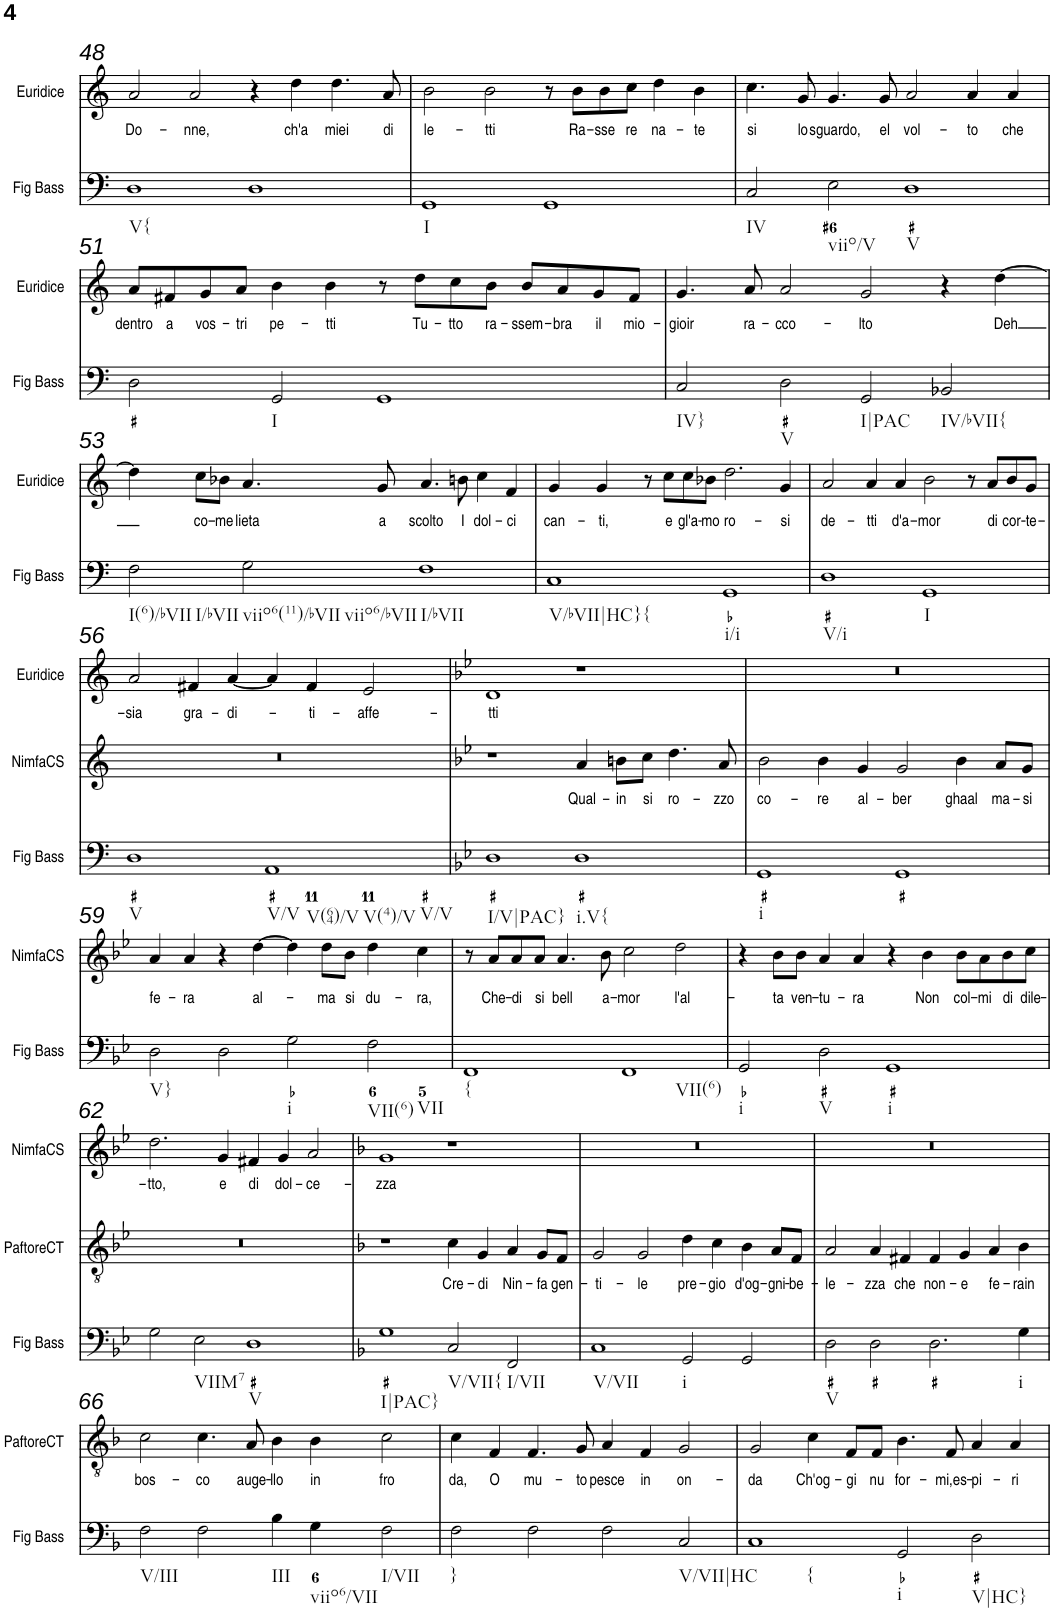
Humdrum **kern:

**kern	**kern	**text	**kern	**text	**kern	**text
*part4	*part3	*part3	*part2	*part2	*part1	*part1
*staff4	*staff3	*staff3	*staff2	*staff2	*staff1	*staff1
*I"Fig Bass	*I"Paftore del Coro	*	*I"Nimfa del Coro	*	*I"Euridice	*
*I'Fig Bass	*	*	*	*	*I'Euridice	*
!!LO:PB:g=z
*clefF4	*clefGv2	*	*clefG2	*	*clefG2	*
*k[]	*k[]	*	*k[]	*	*k[]	*
*M4/2	*M4/2	*	*M4/2	*	*M4/2	*
=48	=48	=48	=48	=48	=48	=48
!LO:TX:b:t=V{	!	!	!	!	!	!
!	!	!	!	!	!	!LO:LY:b
1D	0r	.	0r	.	2a/	Do-
!	!	!	!	!	!	!LO:LY:b
.	.	.	.	.	2a/	-nne,
1D	.	.	.	.	4r	.
!	!	!	!	!	!	!LO:LY:b
.	.	.	.	.	4dd\	ch'a
!	!	!	!	!	!	!LO:LY:b
.	.	.	.	.	4.dd\	miei
!	!	!	!	!	!	!LO:LY:b
.	.	.	.	.	8a/	di
=49	=49	=49	=49	=49	=49	=49
!LO:TX:b:t=I	!	!	!	!	!	!
!	!	!	!	!	!	!LO:LY:b
1GG	0r	.	0r	.	2b\	le-
!	!	!	!	!	!	!LO:LY:b
.	.	.	.	.	2b\	-tti
1GG	.	.	.	.	8r	.
!	!	!	!	!	!	!LO:LY:b
.	.	.	.	.	8b\L	Ra-
!	!	!	!	!	!	!LO:LY:b
.	.	.	.	.	8b\	-sse
!	!	!	!	!	!	!LO:LY:b
.	.	.	.	.	8cc\J	re
!	!	!	!	!	!	!LO:LY:b
.	.	.	.	.	4dd\	na-
!	!	!	!	!	!	!LO:LY:b
.	.	.	.	.	4b\	-te
=50	=50	=50	=50	=50	=50	=50
!LO:TX:b:t=IV	!	!	!	!	!	!
!	!	!	!	!	!	!LO:LY:b
2C/	0r	.	0r	.	4.cc\	si
!	!	!	!	!	!	!LO:LY:b
.	.	.	.	.	8g/	lo
!LO:TX:b:t=viio/V	!	!	!	!	!	!
!	!	!	!	!	!	!LO:LY:b
2E\	.	.	.	.	4.g/	sguardo,
!	!	!	!	!	!	!LO:LY:b
.	.	.	.	.	8g/	el
!LO:TX:b:t=V	!	!	!	!	!	!
!	!	!	!	!	!	!LO:LY:b
1D	.	.	.	.	2a/	vol-
!	!	!	!	!	!	!LO:LY:b
.	.	.	.	.	4a/	-to
!	!	!	!	!	!	!LO:LY:b
.	.	.	.	.	4a/	che
!!LO:LB:g=z
=51	=51	=51	=51	=51	=51	=51
!	!	!	!	!	!	!LO:LY:b
2D\	0r	.	0r	.	8a/L	dentro
!	!	!	!	!	!	!LO:LY:b
.	.	.	.	.	8f#X/	a
!	!	!	!	!	!	!LO:LY:b
.	.	.	.	.	8g/	vos-
!	!	!	!	!	!	!LO:LY:b
.	.	.	.	.	8a/J	-tri
!LO:TX:b:t=I	!	!	!	!	!	!
!	!	!	!	!	!	!LO:LY:b
2GG/	.	.	.	.	4b\	pe-
!	!	!	!	!	!	!LO:LY:b
.	.	.	.	.	4b\	-tti
1GG	.	.	.	.	8r	.
!	!	!	!	!	!	!LO:LY:b
.	.	.	.	.	8dd\L	Tu-
!	!	!	!	!	!	!LO:LY:b
.	.	.	.	.	8cc\	-tto
!	!	!	!	!	!	!LO:LY:b
.	.	.	.	.	8b\J	ra-
!	!	!	!	!	!	!LO:LY:b
.	.	.	.	.	8b/L	-ssem-
!	!	!	!	!	!	!LO:LY:b
.	.	.	.	.	8a/	-bra
!	!	!	!	!	!	!LO:LY:b
.	.	.	.	.	8g/	il
!	!	!	!	!	!	!LO:LY:b
.	.	.	.	.	8f#/J	mio-
=52	=52	=52	=52	=52	=52	=52
!LO:TX:b:t=IV}	!	!	!	!	!	!
!	!	!	!	!	!	!LO:LY:b
2C/	0r	.	0r	.	4.g/	-gioir
!	!	!	!	!	!	!LO:LY:b
.	.	.	.	.	8a/	ra-
!LO:TX:b:t=V	!	!	!	!	!	!
!	!	!	!	!	!	!LO:LY:b
2D\	.	.	.	.	2a/	-cco-
!LO:TX:b:t=I|PAC	!	!	!	!	!	!
!	!	!	!	!	!	!LO:LY:b
2GG/	.	.	.	.	2g/	-lto
!LO:TX:b:t=IV/bVII{	!	!	!	!	!	!
2BB-X/	.	.	.	.	4r	.
!	!	!	!	!	!	!LO:LY:b
.	.	.	.	.	[4dd\	Deh
!!LO:LB:g=z
=53	=53	=53	=53	=53	=53	=53
!LO:TX:b:t=I(6)/bVII	!	!	!	!	!	!
!LO:TX:b:t=I/bVII	!	!	!	!	!	!
2F\	0r	.	0r	.	4dd\]	.
!	!	!	!	!	!	!LO:LY:b
.	.	.	.	.	8cc\L	co-
!	!	!	!	!	!	!LO:LY:b
.	.	.	.	.	8b-X\J	-me
!LO:TX:b:t=viio6(11)/bVII	!	!	!	!	!	!
!LO:TX:b:t=viio6/bVII	!	!	!	!	!	!
!	!	!	!	!	!	!LO:LY:b
2G\	.	.	.	.	4.a/	lieta
!	!	!	!	!	!	!LO:LY:b
.	.	.	.	.	8g/	a
!LO:TX:b:t=I/bVII	!	!	!	!	!	!
!	!	!	!	!	!	!LO:LY:b
1F	.	.	.	.	4.a/	scolto
!	!	!	!	!	!	!LO:LY:b
.	.	.	.	.	8bn\	I
!	!	!	!	!	!	!LO:LY:b
.	.	.	.	.	4cc\	dol-
!	!	!	!	!	!	!LO:LY:b
.	.	.	.	.	4f/	-ci
=54	=54	=54	=54	=54	=54	=54
!LO:TX:b:t=V/bVII|HC}	!	!	!	!	!	!
!LO:TX:b:t={	!	!	!	!	!	!
!	!	!	!	!	!	!LO:LY:b
1C	0r	.	0r	.	4g/	can-
!	!	!	!	!	!	!LO:LY:b
.	.	.	.	.	4g/	-ti,
.	.	.	.	.	8r	.
!	!	!	!	!	!	!LO:LY:b
.	.	.	.	.	8cc\L	e
!	!	!	!	!	!	!LO:LY:b
.	.	.	.	.	8cc\	gl'a-
!	!	!	!	!	!	!LO:LY:b
.	.	.	.	.	8b-X\J	-mo
!LO:TX:b:t=i/i	!	!	!	!	!	!
!	!	!	!	!	!	!LO:LY:b
1GG	.	.	.	.	2.dd\	ro-
!	!	!	!	!	!	!LO:LY:b
.	.	.	.	.	4g/	-si
=55	=55	=55	=55	=55	=55	=55
!LO:TX:b:t=V/i	!	!	!	!	!	!
!	!	!	!	!	!	!LO:LY:b
1D	0r	.	0r	.	2a/	de-
!	!	!	!	!	!	!LO:LY:b
.	.	.	.	.	4a/	-tti
!	!	!	!	!	!	!LO:LY:b
.	.	.	.	.	4a/	d'a-
!LO:TX:b:t=I	!	!	!	!	!	!
!	!	!	!	!	!	!LO:LY:b
1GG	.	.	.	.	2b\	-mor
.	.	.	.	.	8r	.
!	!	!	!	!	!	!LO:LY:b
.	.	.	.	.	8a/L	di
!	!	!	!	!	!	!LO:LY:b
.	.	.	.	.	8b/	cor-
!	!	!	!	!	!	!LO:LY:b
.	.	.	.	.	8g/J	-te-
!!LO:LB:g=z
=56	=56	=56	=56	=56	=56	=56
!LO:TX:b:t=V	!	!	!	!	!	!
!	!	!	!	!	!	!LO:LY:b
1D	0r	.	0r	.	2a/	-sia
!	!	!	!	!	!	!LO:LY:b
.	.	.	.	.	4f#X/	gra-
!	!	!	!	!	!	!LO:LY:b
.	.	.	.	.	[4a/	-di-
!LO:TX:b:t=V/V	!	!	!	!	!	!
!LO:TX:b:t=V(64)/V	!	!	!	!	!	!
!LO:TX:b:t=V(4)/V	!	!	!	!	!	!
!LO:TX:b:t=V/V	!	!	!	!	!	!
1AA	.	.	.	.	4a/]	.
!	!	!	!	!	!	!LO:LY:b
.	.	.	.	.	4f#/	ti-
!	!	!	!	!	!	!LO:LY:b
.	.	.	.	.	2e/	-affe-
=57	=57	=57	=57	=57	=57	=57
*k[b-e-]	*k[b-e-]	*	*k[b-e-]	*	*k[b-e-]	*
!LO:TX:b:t=I/V|PAC}	!	!	!	!	!	!
!	!	!	!	!	!	!LO:LY:b
1D	0r	.	1r	.	1d	-tti
!LO:TX:b:t=i.V{	!	!	!	!	!	!
!	!	!	!	!LO:LY:b	!	!
1D	.	.	4a/	Qual-	1r	.
!	!	!	!	!LO:LY:b	!	!
.	.	.	8bn\L	-in	.	.
!	!	!	!	!LO:LY:b	!	!
.	.	.	8cc\J	si	.	.
!	!	!	!	!LO:LY:b	!	!
.	.	.	4.dd\	ro-	.	.
!	!	!	!	!LO:LY:b	!	!
.	.	.	8a/	-zzo	.	.
=58	=58	=58	=58	=58	=58	=58
!LO:TX:b:t=i	!	!	!	!	!	!
!	!	!	!	!LO:LY:b	!	!
1GG	0r	.	2b-\	co-	0r	.
!	!	!	!	!LO:LY:b	!	!
.	.	.	4b-\	-re	.	.
!	!	!	!	!LO:LY:b	!	!
.	.	.	4g/	al-	.	.
!	!	!	!	!LO:LY:b	!	!
1GG	.	.	2g/	-ber	.	.
!	!	!	!	!LO:LY:b	!	!
.	.	.	4b-\	ghaal	.	.
!	!	!	!	!LO:LY:b	!	!
.	.	.	8a/L	ma-	.	.
!	!	!	!	!LO:LY:b	!	!
.	.	.	8g/J	-si	.	.
!!LO:LB:g=z
=59	=59	=59	=59	=59	=59	=59
!LO:TX:b:t=V}	!	!	!	!	!	!
!	!	!	!	!LO:LY:b	!	!
2D\	0r	.	4a/	fe-	0r	.
!	!	!	!	!LO:LY:b	!	!
.	.	.	4a/	-ra	.	.
2D\	.	.	4r	.	.	.
!	!	!	!	!LO:LY:b	!	!
.	.	.	[4dd\	al-	.	.
!LO:TX:b:t=i	!	!	!	!	!	!
2G\	.	.	4dd\]	.	.	.
!	!	!	!	!LO:LY:b	!	!
.	.	.	8dd\L	-ma	.	.
!	!	!	!	!LO:LY:b	!	!
.	.	.	8b-\J	si	.	.
!LO:TX:b:t=VII(6)	!	!	!	!	!	!
!LO:TX:b:t=VII	!	!	!	!	!	!
!	!	!	!	!LO:LY:b	!	!
2F\	.	.	4dd\	du-	.	.
!	!	!	!	!LO:LY:b	!	!
.	.	.	4cc\	-ra,	.	.
=60	=60	=60	=60	=60	=60	=60
!LO:TX:b:t={	!	!	!	!	!	!
1FF	0r	.	8r	.	0r	.
!	!	!	!	!LO:LY:b	!	!
.	.	.	8a/L	Che-	.	.
!	!	!	!	!LO:LY:b	!	!
.	.	.	8a/	-di	.	.
!	!	!	!	!LO:LY:b	!	!
.	.	.	8a/J	si	.	.
!	!	!	!	!LO:LY:b	!	!
.	.	.	4.a/	bell	.	.
!	!	!	!	!LO:LY:b	!	!
.	.	.	8b-\	a-	.	.
!LO:TX:b:t=VII(6)	!	!	!	!	!	!
!	!	!	!	!LO:LY:b	!	!
1FF	.	.	2cc\	-mor	.	.
!	!	!	!	!LO:LY:b	!	!
.	.	.	2dd\	l'al-	.	.
=61	=61	=61	=61	=61	=61	=61
!LO:TX:b:t=i	!	!	!	!	!	!
2GG/	0r	.	4r	.	0r	.
!	!	!	!	!LO:LY:b	!	!
.	.	.	8b-\L	-ta	.	.
!	!	!	!	!LO:LY:b	!	!
.	.	.	8b-\J	ven-	.	.
!LO:TX:b:t=V	!	!	!	!	!	!
!	!	!	!	!LO:LY:b	!	!
2D\	.	.	4a/	-tu-	.	.
!	!	!	!	!LO:LY:b	!	!
.	.	.	4a/	-ra	.	.
!LO:TX:b:t=i	!	!	!	!	!	!
1GG	.	.	4r	.	.	.
!	!	!	!	!LO:LY:b	!	!
.	.	.	4b-\	Non	.	.
!	!	!	!	!LO:LY:b	!	!
.	.	.	8b-\L	col-	.	.
!	!	!	!	!LO:LY:b	!	!
.	.	.	8a\	-mi	.	.
!	!	!	!	!LO:LY:b	!	!
.	.	.	8b-\	di	.	.
!	!	!	!	!LO:LY:b	!	!
.	.	.	8cc\J	dile-	.	.
!!LO:LB:g=z
=62	=62	=62	=62	=62	=62	=62
!	!	!	!	!LO:LY:b	!	!
2G\	0r	.	2.dd\	-tto,	0r	.
!LO:TX:b:t=VIIM7	!	!	!	!	!	!
2E-\	.	.	.	.	.	.
!	!	!	!	!LO:LY:b	!	!
.	.	.	4g/	e	.	.
!LO:TX:b:t=V	!	!	!	!	!	!
!	!	!	!	!LO:LY:b	!	!
1D	.	.	4f#X/	di	.	.
!	!	!	!	!LO:LY:b	!	!
.	.	.	4g/	dol-	.	.
!	!	!	!	!LO:LY:b	!	!
.	.	.	2a/	-ce-	.	.
=63	=63	=63	=63	=63	=63	=63
*k[b-]	*k[b-]	*	*k[b-]	*	*k[b-]	*
!LO:TX:b:t=I|PAC}	!	!	!	!	!	!
!	!	!	!	!LO:LY:b	!	!
1G	1r	.	1g	-zza	0r	.
!LO:TX:b:t=V/VII{	!	!	!	!	!	!
!	!	!LO:LY:b	!	!	!	!
2C/	4c\	Cre-	1r	.	.	.
!	!	!LO:LY:b	!	!	!	!
.	4G/	-di	.	.	.	.
!LO:TX:b:t=I/VII	!	!	!	!	!	!
!	!	!LO:LY:b	!	!	!	!
2FF/	4A/	Nin-	.	.	.	.
!	!	!LO:LY:b	!	!	!	!
.	8G/L	-fa	.	.	.	.
!	!	!LO:LY:b	!	!	!	!
.	8F/J	gen-	.	.	.	.
=64	=64	=64	=64	=64	=64	=64
!LO:TX:b:t=V/VII	!	!	!	!	!	!
!	!	!LO:LY:b	!	!	!	!
1C	2G/	-ti-	0r	.	0r	.
!	!	!LO:LY:b	!	!	!	!
.	2G/	-le	.	.	.	.
!LO:TX:b:t=i	!	!	!	!	!	!
!	!	!LO:LY:b	!	!	!	!
2GG/	4d\	pre-	.	.	.	.
!	!	!LO:LY:b	!	!	!	!
.	4c\	-gio	.	.	.	.
!	!	!LO:LY:b	!	!	!	!
2GG/	4B-\	d'og-	.	.	.	.
!	!	!LO:LY:b	!	!	!	!
.	8A/L	-gni-	.	.	.	.
!	!	!LO:LY:b	!	!	!	!
.	8F/J	-be-	.	.	.	.
=65	=65	=65	=65	=65	=65	=65
!LO:TX:b:t=V	!	!	!	!	!	!
!	!	!LO:LY:b	!	!	!	!
2D\	2A/	-le-	0r	.	0r	.
!	!	!LO:LY:b	!	!	!	!
2D\	4A/	-zza	.	.	.	.
!	!	!LO:LY:b	!	!	!	!
.	4F#X/	che	.	.	.	.
!	!	!LO:LY:b	!	!	!	!
2.D\	4F#/	non-	.	.	.	.
!	!	!LO:LY:b	!	!	!	!
.	4G/	-e	.	.	.	.
!	!	!LO:LY:b	!	!	!	!
.	4A/	fe-	.	.	.	.
!LO:TX:b:t=i	!	!	!	!	!	!
!	!	!LO:LY:b	!	!	!	!
4G\	4B-\	-rain	.	.	.	.
!!LO:LB:g=z
=66	=66	=66	=66	=66	=66	=66
!LO:TX:b:t=V/III	!	!	!	!	!	!
!	!	!LO:LY:b	!	!	!	!
2F\	2c\	bos-	0r	.	0r	.
!	!	!LO:LY:b	!	!	!	!
2F\	4.c\	-co	.	.	.	.
!	!	!LO:LY:b	!	!	!	!
.	8A/	auge-	.	.	.	.
!LO:TX:b:t=III	!	!	!	!	!	!
!	!	!LO:LY:b	!	!	!	!
4B-\	4B-\	-llo	.	.	.	.
!LO:TX:b:t=viio6/VII	!	!	!	!	!	!
!	!	!LO:LY:b	!	!	!	!
4G\	4B-\	in	.	.	.	.
!LO:TX:b:t=I/VII	!	!	!	!	!	!
!	!	!LO:LY:b	!	!	!	!
2F\	2c\	fro	.	.	.	.
=67	=67	=67	=67	=67	=67	=67
!LO:TX:b:t=}	!	!	!	!	!	!
!	!	!LO:LY:b	!	!	!	!
2F\	4c\	da,	0r	.	0r	.
!	!	!LO:LY:b	!	!	!	!
.	4F/	O	.	.	.	.
!	!	!LO:LY:b	!	!	!	!
2F\	4.F/	mu-	.	.	.	.
!	!	!LO:LY:b	!	!	!	!
.	8G/	-to	.	.	.	.
!	!	!LO:LY:b	!	!	!	!
2F\	4A/	pesce	.	.	.	.
!	!	!LO:LY:b	!	!	!	!
.	4F/	in	.	.	.	.
!LO:TX:b:t=V/VII|HC	!	!	!	!	!	!
!	!	!LO:LY:b	!	!	!	!
2C/	2G/	on-	.	.	.	.
=68	=68	=68	=68	=68	=68	=68
!LO:TX:b:t={	!	!	!	!	!	!
!	!	!LO:LY:b	!	!	!	!
1C	2G/	-da	0r	.	0r	.
!	!	!LO:LY:b	!	!	!	!
.	4c\	Ch'og-	.	.	.	.
!	!	!LO:LY:b	!	!	!	!
.	8F/L	-gi	.	.	.	.
!	!	!LO:LY:b	!	!	!	!
.	8F/J	nu	.	.	.	.
!LO:TX:b:t=i	!	!	!	!	!	!
!	!	!LO:LY:b	!	!	!	!
2GG/	4.B-\	for-	.	.	.	.
!	!	!LO:LY:b	!	!	!	!
.	8F/	-mi,es-	.	.	.	.
!LO:TX:b:t=V|HC}	!	!	!	!	!	!
!	!	!LO:LY:b	!	!	!	!
2D\	4A/	-pi-	.	.	.	.
!	!	!LO:LY:b	!	!	!	!
.	4A/	-ri	.	.	.	.
=	=	=	=	=	=	=
*-	*-	*-	*-	*-	*-	*-
